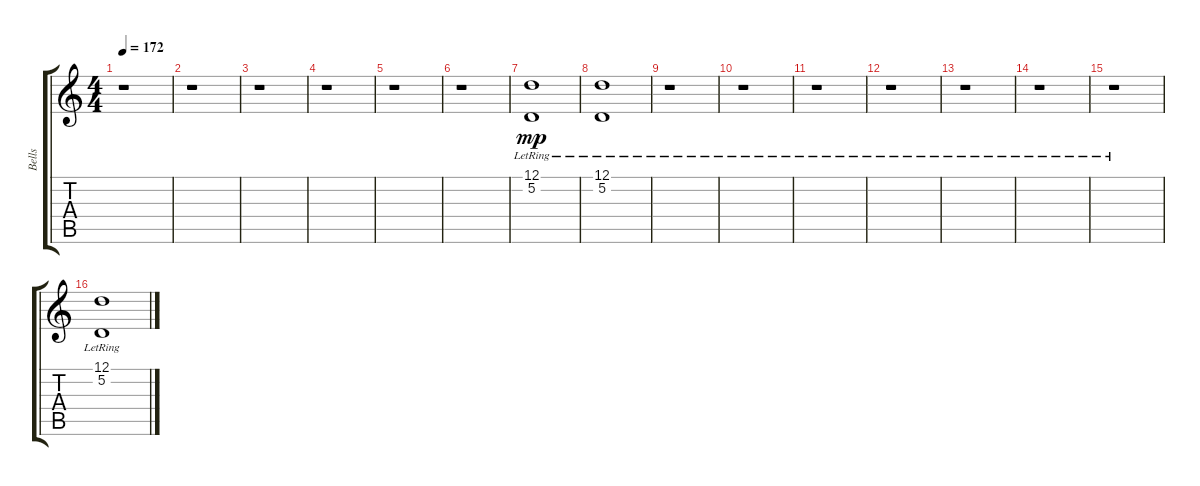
\track ("Bells" "Bells") {instrument tubularbells}
\staff {score tabs}
\tuning (D4 A3 F3 C3 G2 D2) {hide}
\ts (4 4)
\tempo 172
\clef g2
\ks c
r.1{dy mp} |
r.1 |
r.1 |
r.1 |
r.1 |
r.1 |
(12.1{lr} 5.2{lr}).1 |
(12.1{lr} 5.2{lr}).1 |
r.1 |
r.1 |
r.1 |
r.1 |
r.1 |
r.1 |
r.1 |
(12.1{lr} 5.2{lr}).1
